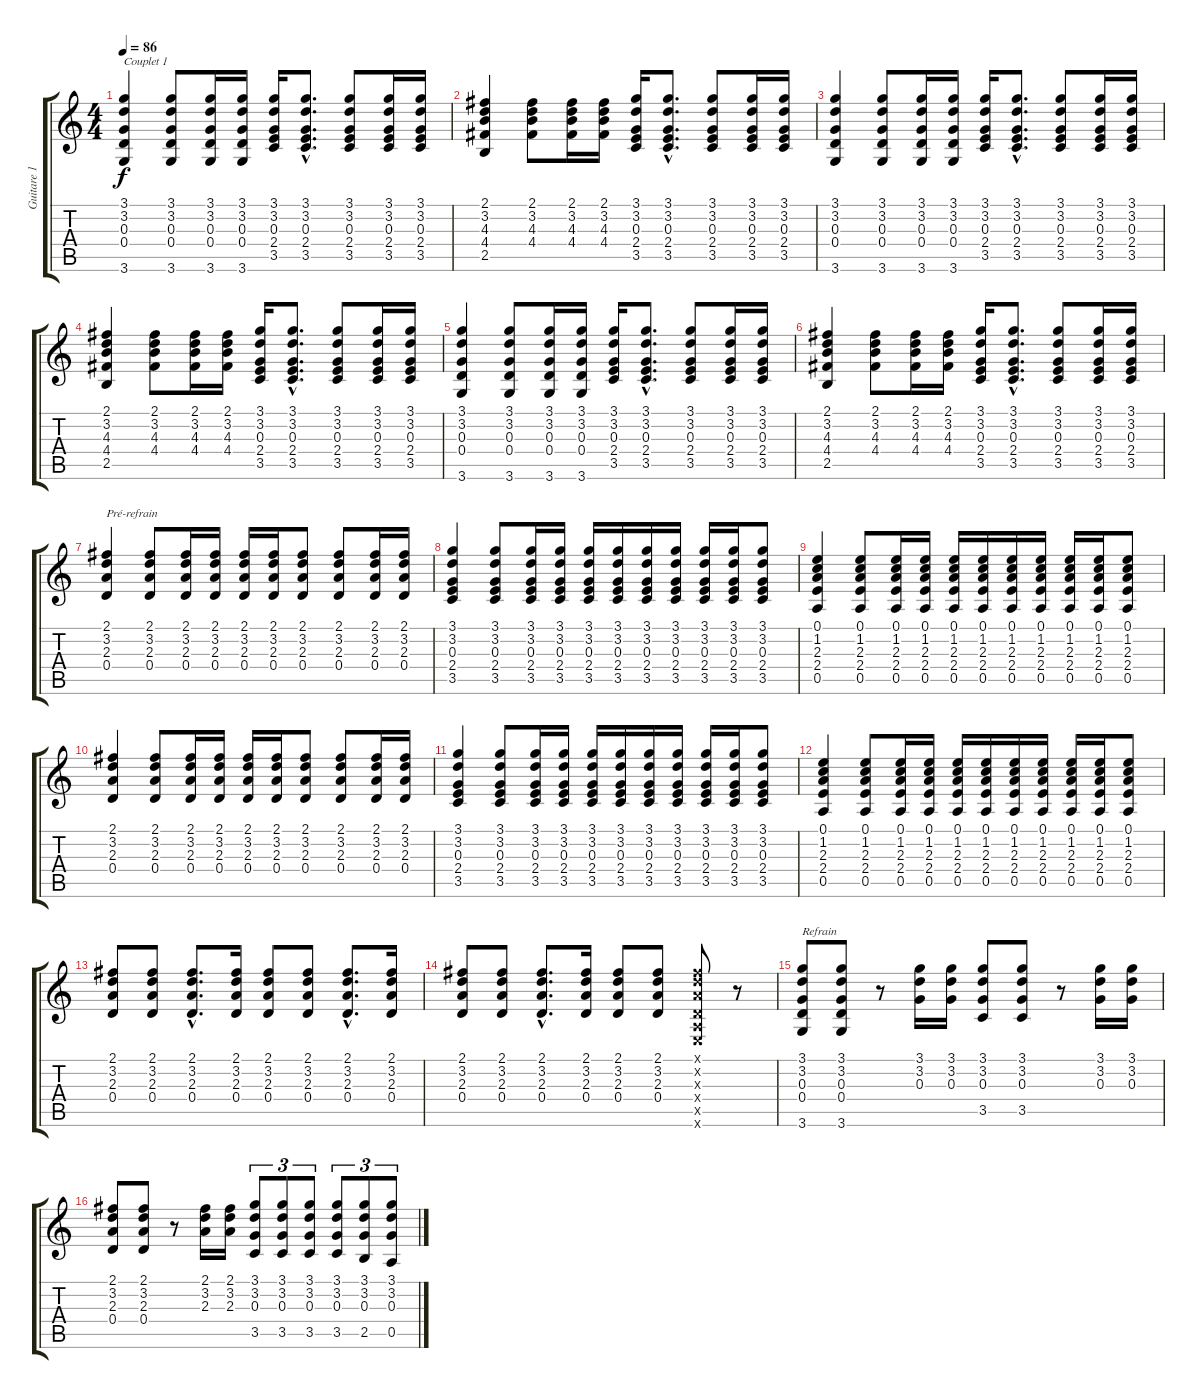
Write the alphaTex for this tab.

\track ("Guitare 1" "Guitare 1") {instrument acousticguitarsteel}
\staff {score tabs}
\tuning (E4 B3 G3 D3 A2 E2) {hide}
\ts (4 4)
\tempo 86
\clef g2
\ks c
(3.1 3.2 0.3 0.4 3.6).4{txt "Couplet 1" dy f instrument acousticguitarsteel} (3.1 3.2 0.3 0.4 3.6).8 (3.1 3.2 0.3 0.4 3.6).16 (3.1 3.2 0.3 0.4 3.6).16 (3.1 3.2 0.3 2.4 3.5).16 (3.1{hac} 3.2{hac} 0.3{hac} 2.4{hac} 3.5{hac}).8{d} (3.1 3.2 0.3 2.4 3.5).8 (3.1 3.2 0.3 2.4 3.5).16 (3.1 3.2 0.3 2.4 3.5).16 |
(2.1 3.2 4.3 4.4 2.5).4 (2.1 3.2 4.3 4.4).8 (2.1 3.2 4.3 4.4).16 (2.1 3.2 4.3 4.4).16 (3.1 3.2 0.3 2.4 3.5).16 (3.1{hac} 3.2{hac} 0.3{hac} 2.4{hac} 3.5{hac}).8{d} (3.1 3.2 0.3 2.4 3.5).8 (3.1 3.2 0.3 2.4 3.5).16 (3.1 3.2 0.3 2.4 3.5).16 |
(3.1 3.2 0.3 0.4 3.6).4 (3.1 3.2 0.3 0.4 3.6).8 (3.1 3.2 0.3 0.4 3.6).16 (3.1 3.2 0.3 0.4 3.6).16 (3.1 3.2 0.3 2.4 3.5).16 (3.1{hac} 3.2{hac} 0.3{hac} 2.4{hac} 3.5{hac}).8{d} (3.1 3.2 0.3 2.4 3.5).8 (3.1 3.2 0.3 2.4 3.5).16 (3.1 3.2 0.3 2.4 3.5).16 |
(2.1 3.2 4.3 4.4 2.5).4 (2.1 3.2 4.3 4.4).8 (2.1 3.2 4.3 4.4).16 (2.1 3.2 4.3 4.4).16 (3.1 3.2 0.3 2.4 3.5).16 (3.1{hac} 3.2{hac} 0.3{hac} 2.4{hac} 3.5{hac}).8{d} (3.1 3.2 0.3 2.4 3.5).8 (3.1 3.2 0.3 2.4 3.5).16 (3.1 3.2 0.3 2.4 3.5).16 |
(3.1 3.2 0.3 0.4 3.6).4 (3.1 3.2 0.3 0.4 3.6).8 (3.1 3.2 0.3 0.4 3.6).16 (3.1 3.2 0.3 0.4 3.6).16 (3.1 3.2 0.3 2.4 3.5).16 (3.1{hac} 3.2{hac} 0.3{hac} 2.4{hac} 3.5{hac}).8{d} (3.1 3.2 0.3 2.4 3.5).8 (3.1 3.2 0.3 2.4 3.5).16 (3.1 3.2 0.3 2.4 3.5).16 |
(2.1 3.2 4.3 4.4 2.5).4 (2.1 3.2 4.3 4.4).8 (2.1 3.2 4.3 4.4).16 (2.1 3.2 4.3 4.4).16 (3.1 3.2 0.3 2.4 3.5).16 (3.1{hac} 3.2{hac} 0.3{hac} 2.4{hac} 3.5{hac}).8{d} (3.1 3.2 0.3 2.4 3.5).8 (3.1 3.2 0.3 2.4 3.5).16 (3.1 3.2 0.3 2.4 3.5).16 |
(2.1 3.2 2.3 0.4).4{txt "Pré-refrain"} (2.1 3.2 2.3 0.4).8 (2.1 3.2 2.3 0.4).16 (2.1 3.2 2.3 0.4).16 (2.1 3.2 2.3 0.4).16 (2.1 3.2 2.3 0.4).16 (2.1 3.2 2.3 0.4).8 (2.1 3.2 2.3 0.4).8 (2.1 3.2 2.3 0.4).16 (2.1 3.2 2.3 0.4).16 |
(3.1 3.2 0.3 2.4 3.5).4 (3.1 3.2 0.3 2.4 3.5).8 (3.1 3.2 0.3 2.4 3.5).16 (3.1 3.2 0.3 2.4 3.5).16 (3.1 3.2 0.3 2.4 3.5).16 (3.1 3.2 0.3 2.4 3.5).16 (3.1 3.2 0.3 2.4 3.5).16 (3.1 3.2 0.3 2.4 3.5).16 (3.1 3.2 0.3 2.4 3.5).16 (3.1 3.2 0.3 2.4 3.5).16 (3.1 3.2 0.3 2.4 3.5).8 |
(0.1 1.2 2.3 2.4 0.5).4 (0.1 1.2 2.3 2.4 0.5).8 (0.1 1.2 2.3 2.4 0.5).16 (0.1 1.2 2.3 2.4 0.5).16 (0.1 1.2 2.3 2.4 0.5).16 (0.1 1.2 2.3 2.4 0.5).16 (0.1 1.2 2.3 2.4 0.5).16 (0.1 1.2 2.3 2.4 0.5).16 (0.1 1.2 2.3 2.4 0.5).16 (0.1 1.2 2.3 2.4 0.5).16 (0.1 1.2 2.3 2.4 0.5).8 |
(2.1 3.2 2.3 0.4).4 (2.1 3.2 2.3 0.4).8 (2.1 3.2 2.3 0.4).16 (2.1 3.2 2.3 0.4).16 (2.1 3.2 2.3 0.4).16 (2.1 3.2 2.3 0.4).16 (2.1 3.2 2.3 0.4).8 (2.1 3.2 2.3 0.4).8 (2.1 3.2 2.3 0.4).16 (2.1 3.2 2.3 0.4).16 |
(3.1 3.2 0.3 2.4 3.5).4 (3.1 3.2 0.3 2.4 3.5).8 (3.1 3.2 0.3 2.4 3.5).16 (3.1 3.2 0.3 2.4 3.5).16 (3.1 3.2 0.3 2.4 3.5).16 (3.1 3.2 0.3 2.4 3.5).16 (3.1 3.2 0.3 2.4 3.5).16 (3.1 3.2 0.3 2.4 3.5).16 (3.1 3.2 0.3 2.4 3.5).16 (3.1 3.2 0.3 2.4 3.5).16 (3.1 3.2 0.3 2.4 3.5).8 |
(0.1 1.2 2.3 2.4 0.5).4 (0.1 1.2 2.3 2.4 0.5).8 (0.1 1.2 2.3 2.4 0.5).16 (0.1 1.2 2.3 2.4 0.5).16 (0.1 1.2 2.3 2.4 0.5).16 (0.1 1.2 2.3 2.4 0.5).16 (0.1 1.2 2.3 2.4 0.5).16 (0.1 1.2 2.3 2.4 0.5).16 (0.1 1.2 2.3 2.4 0.5).16 (0.1 1.2 2.3 2.4 0.5).16 (0.1 1.2 2.3 2.4 0.5).8 |
(2.1 3.2 2.3 0.4).8 (2.1 3.2 2.3 0.4).8 (2.1{hac} 3.2{hac} 2.3{hac} 0.4{hac}).8{d} (2.1 3.2 2.3 0.4).16 (2.1 3.2 2.3 0.4).8 (2.1 3.2 2.3 0.4).8 (2.1{hac} 3.2{hac} 2.3{hac} 0.4{hac}).8{d} (2.1 3.2 2.3 0.4).16 |
(2.1 3.2 2.3 0.4).8 (2.1 3.2 2.3 0.4).8 (2.1{hac} 3.2{hac} 2.3{hac} 0.4{hac}).8{d} (2.1 3.2 2.3 0.4).16 (2.1 3.2 2.3 0.4).8 (2.1 3.2 2.3 0.4).8 (2.1{x} 3.2{x} 2.3{x} 0.4{x} 0.5{x} 0.6{x}).8 r.8 |
(3.1 3.2 0.3 0.4 3.6).8{txt "Refrain" volume 14 instrument distortionguitar} (3.1 3.2 0.3 0.4 3.6).8 r.8 (3.1 3.2 0.3).16 (3.1 3.2 0.3).16 (3.1 3.2 0.3 3.5).8 (3.1 3.2 0.3 3.5).8 r.8 (3.1 3.2 0.3).16 (3.1 3.2 0.3).16 |
(2.1 3.2 2.3 0.4).8{volume 14 instrument distortionguitar} (2.1 3.2 2.3 0.4).8 r.8 (2.1 3.2 2.3).16 (2.1 3.2 2.3).16 (3.1 3.2 0.3 3.5).8{tu (3 2)} (3.1 3.2 0.3 3.5).8{tu (3 2)} (3.1 3.2 0.3 3.5).8{tu (3 2)} (3.1 3.2 0.3 3.5).8{tu (3 2)} (3.1 3.2 0.3 2.5).8{tu (3 2)} (3.1 3.2 0.3 0.5).8{tu (3 2)}
